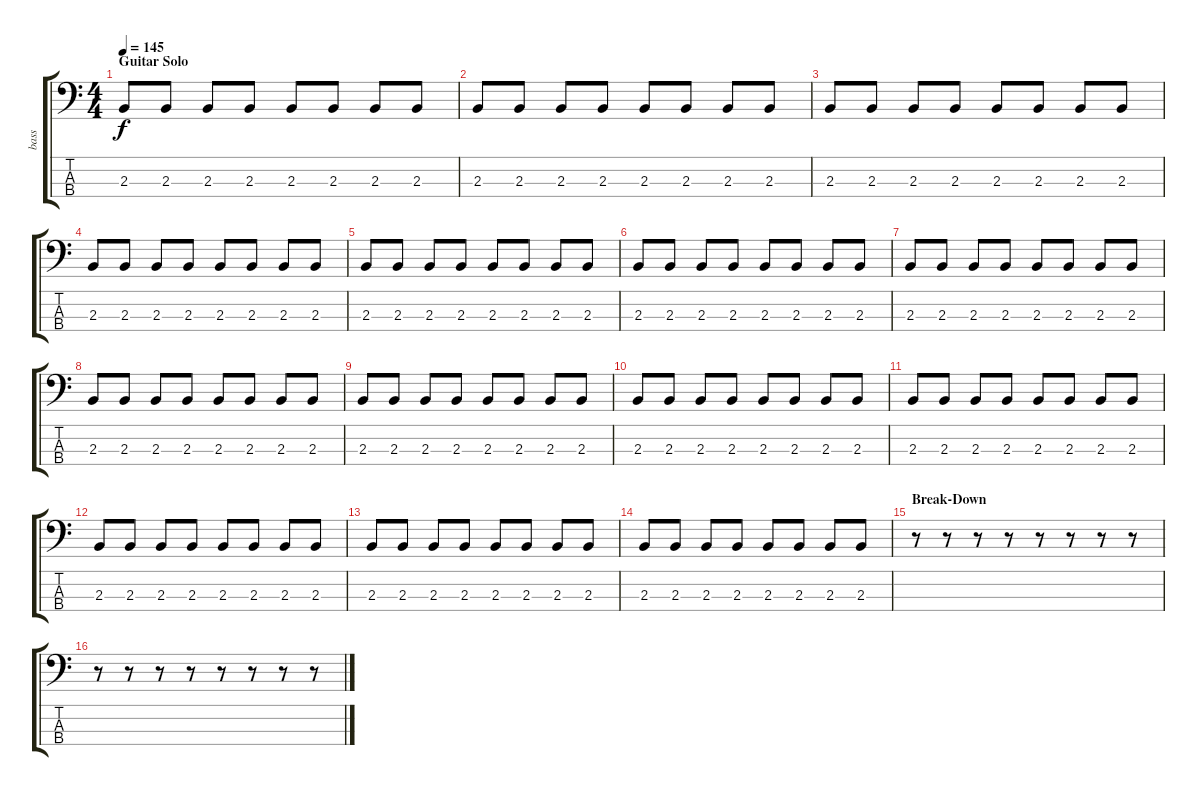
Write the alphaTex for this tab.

\track ("bass" "bass") {instrument electricbassfinger}
\staff {score tabs}
\tuning (G2 D2 A1 E1) {hide}
\ts (4 4)
\section ("" "Guitar Solo")
\tempo 145
\clef f4
\ks c
2.3.8{dy f} 2.3.8 2.3.8 2.3.8 2.3.8 2.3.8 2.3.8 2.3.8 |
2.3.8 2.3.8 2.3.8 2.3.8 2.3.8 2.3.8 2.3.8 2.3.8 |
2.3.8 2.3.8 2.3.8 2.3.8 2.3.8 2.3.8 2.3.8 2.3.8 |
2.3.8 2.3.8 2.3.8 2.3.8 2.3.8 2.3.8 2.3.8 2.3.8 |
2.3.8 2.3.8 2.3.8 2.3.8 2.3.8 2.3.8 2.3.8 2.3.8 |
2.3.8 2.3.8 2.3.8 2.3.8 2.3.8 2.3.8 2.3.8 2.3.8 |
2.3.8 2.3.8 2.3.8 2.3.8 2.3.8 2.3.8 2.3.8 2.3.8 |
2.3.8 2.3.8 2.3.8 2.3.8 2.3.8 2.3.8 2.3.8 2.3.8 |
2.3.8 2.3.8 2.3.8 2.3.8 2.3.8 2.3.8 2.3.8 2.3.8 |
2.3.8 2.3.8 2.3.8 2.3.8 2.3.8 2.3.8 2.3.8 2.3.8 |
2.3.8 2.3.8 2.3.8 2.3.8 2.3.8 2.3.8 2.3.8 2.3.8 |
2.3.8 2.3.8 2.3.8 2.3.8 2.3.8 2.3.8 2.3.8 2.3.8 |
2.3.8 2.3.8 2.3.8 2.3.8 2.3.8 2.3.8 2.3.8 2.3.8 |
2.3.8 2.3.8 2.3.8 2.3.8 2.3.8 2.3.8 2.3.8 2.3.8 |
\section ("" "Break-Down")
r.8 r.8 r.8 r.8 r.8 r.8 r.8 r.8 |
r.8 r.8 r.8 r.8 r.8 r.8 r.8 r.8
